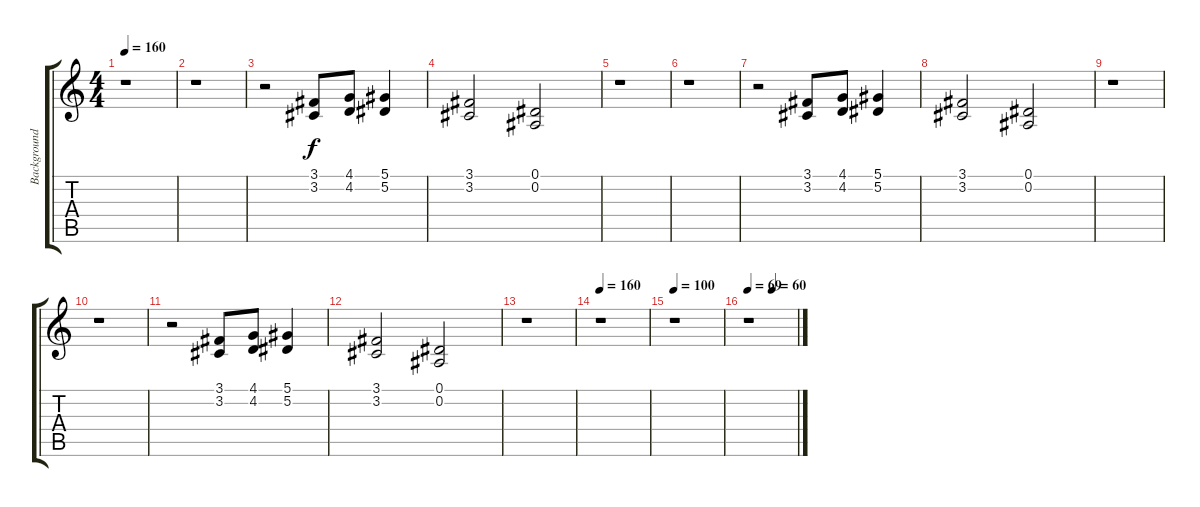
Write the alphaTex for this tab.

\track ("Background Vocals" "Background") {instrument altosax}
\staff {score tabs}
\tuning (Eb4 Bb3 Gb3 Db3 Ab2 Eb2) {hide}
\ts (4 4)
\tempo 160
\clef g2
\ks c
r.1{dy f} |
r.1 |
r.2 (3.1 3.2).8 (4.1 4.2).8 (5.1 5.2).4 |
(3.1 3.2).2 (0.1 0.2).2 |
r.1 |
r.1 |
r.2 (3.1 3.2).8 (4.1 4.2).8 (5.1 5.2).4 |
(3.1 3.2).2 (0.1 0.2).2 |
r.1 |
r.1 |
r.2 (3.1 3.2).8 (4.1 4.2).8 (5.1 5.2).4 |
(3.1 3.2).2 (0.1 0.2).2 |
r.1 |
\tempo 160
r.1 |
\tempo 100
r.1 |
\tempo 69
\tempo (60 0.5)
r.1
